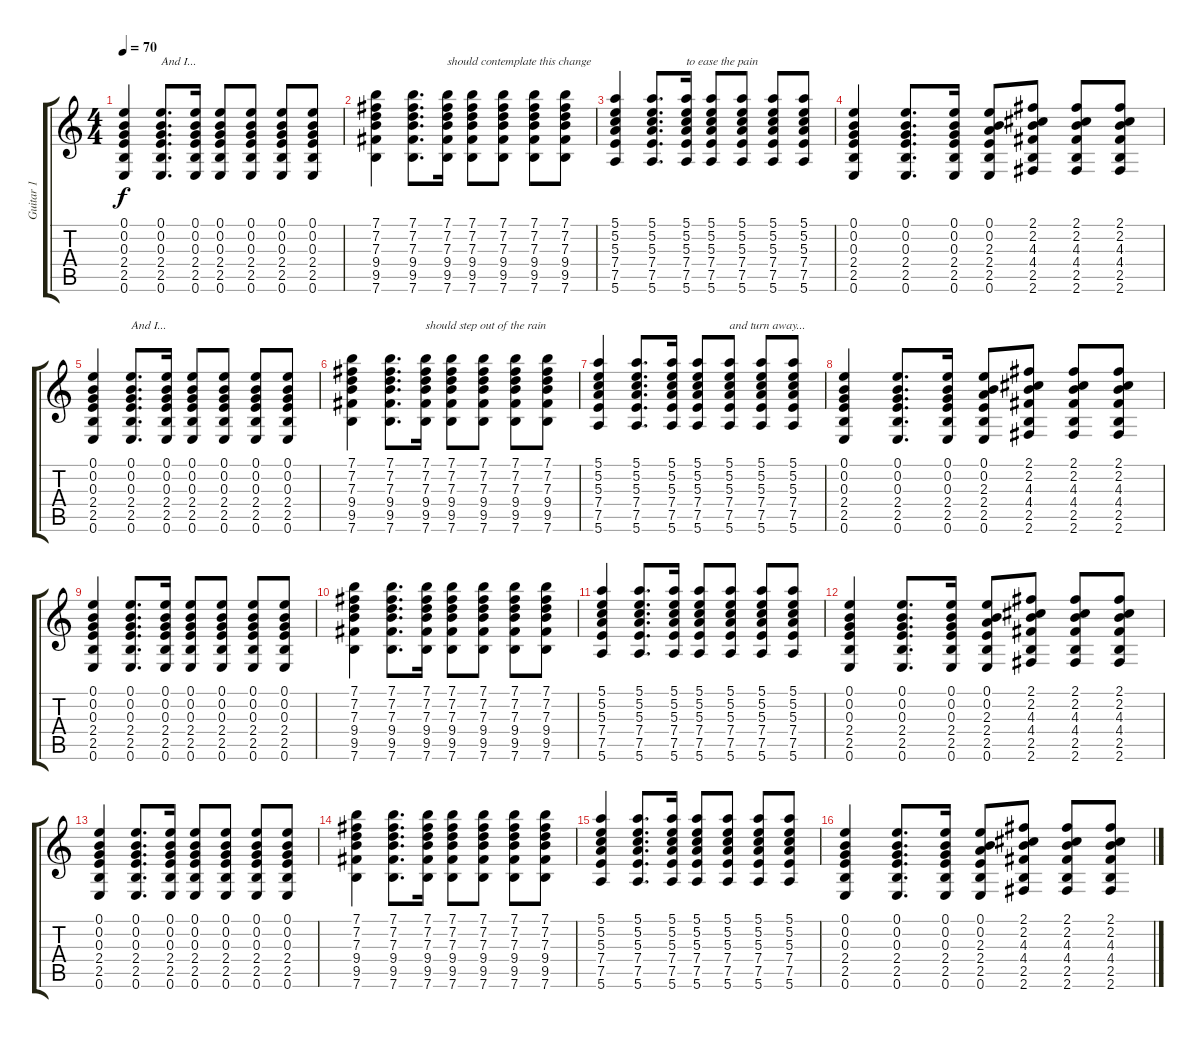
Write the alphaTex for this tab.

\track ("Guitar 1" "Guitar 1") {instrument electricguitarjazz}
\staff {score tabs}
\tuning (E4 B3 G3 D3 A2 E2) {hide}
\ts (4 4)
\tempo 70
\clef g2
\ks c
(0.1 0.2 0.3 2.4 2.5 0.6).4{dy f instrument acousticguitarsteel} (0.1 0.2 0.3 2.4 2.5 0.6).8{d txt "And I..."} (0.1 0.2 0.3 2.4 2.5 0.6).16 (0.1 0.2 0.3 2.4 2.5 0.6).8 (0.1 0.2 0.3 2.4 2.5 0.6).8 (0.1 0.2 0.3 2.4 2.5 0.6).8 (0.1 0.2 0.3 2.4 2.5 0.6).8 |
(7.1 7.2 7.3 9.4 9.5 7.6).4 (7.1 7.2 7.3 9.4 9.5 7.6).8{d} (7.1 7.2 7.3 9.4 9.5 7.6).16{txt "should contemplate this change"} (7.1 7.2 7.3 9.4 9.5 7.6).8 (7.1 7.2 7.3 9.4 9.5 7.6).8 (7.1 7.2 7.3 9.4 9.5 7.6).8 (7.1 7.2 7.3 9.4 9.5 7.6).8 |
(5.1 5.2 5.3 7.4 7.5 5.6).4 (5.1 5.2 5.3 7.4 7.5 5.6).8{d} (5.1 5.2 5.3 7.4 7.5 5.6).16{txt "to ease the pain"} (5.1 5.2 5.3 7.4 7.5 5.6).8 (5.1 5.2 5.3 7.4 7.5 5.6).8 (5.1 5.2 5.3 7.4 7.5 5.6).8 (5.1 5.2 5.3 7.4 7.5 5.6).8 |
(0.1 0.2 0.3 2.4 2.5 0.6).4 (0.1 0.2 0.3 2.4 2.5 0.6).8{d} (0.1 0.2 0.3 2.4 2.5 0.6).16 (0.1 0.2 2.3 2.4 2.5 0.6).8 (2.1 2.2 4.3 4.4 2.5 2.6).8 (2.1 2.2 4.3 4.4 2.5 2.6).8 (2.1 2.2 4.3 4.4 2.5 2.6).8 |
(0.1 0.2 0.3 2.4 2.5 0.6).4{instrument acousticguitarsteel} (0.1 0.2 0.3 2.4 2.5 0.6).8{d txt "And I..."} (0.1 0.2 0.3 2.4 2.5 0.6).16 (0.1 0.2 0.3 2.4 2.5 0.6).8 (0.1 0.2 0.3 2.4 2.5 0.6).8 (0.1 0.2 0.3 2.4 2.5 0.6).8 (0.1 0.2 0.3 2.4 2.5 0.6).8 |
(7.1 7.2 7.3 9.4 9.5 7.6).4 (7.1 7.2 7.3 9.4 9.5 7.6).8{d} (7.1 7.2 7.3 9.4 9.5 7.6).16{txt "should step out of the rain"} (7.1 7.2 7.3 9.4 9.5 7.6).8 (7.1 7.2 7.3 9.4 9.5 7.6).8 (7.1 7.2 7.3 9.4 9.5 7.6).8 (7.1 7.2 7.3 9.4 9.5 7.6).8 |
(5.1 5.2 5.3 7.4 7.5 5.6).4 (5.1 5.2 5.3 7.4 7.5 5.6).8{d} (5.1 5.2 5.3 7.4 7.5 5.6).16 (5.1 5.2 5.3 7.4 7.5 5.6).8 (5.1 5.2 5.3 7.4 7.5 5.6).8{txt "and turn away..."} (5.1 5.2 5.3 7.4 7.5 5.6).8 (5.1 5.2 5.3 7.4 7.5 5.6).8 |
(0.1 0.2 0.3 2.4 2.5 0.6).4 (0.1 0.2 0.3 2.4 2.5 0.6).8{d} (0.1 0.2 0.3 2.4 2.5 0.6).16 (0.1 0.2 2.3 2.4 2.5 0.6).8 (2.1 2.2 4.3 4.4 2.5 2.6).8 (2.1 2.2 4.3 4.4 2.5 2.6).8 (2.1 2.2 4.3 4.4 2.5 2.6).8 |
(0.1 0.2 0.3 2.4 2.5 0.6).4{instrument acousticguitarsteel} (0.1 0.2 0.3 2.4 2.5 0.6).8{d} (0.1 0.2 0.3 2.4 2.5 0.6).16 (0.1 0.2 0.3 2.4 2.5 0.6).8 (0.1 0.2 0.3 2.4 2.5 0.6).8 (0.1 0.2 0.3 2.4 2.5 0.6).8 (0.1 0.2 0.3 2.4 2.5 0.6).8 |
(7.1 7.2 7.3 9.4 9.5 7.6).4 (7.1 7.2 7.3 9.4 9.5 7.6).8{d} (7.1 7.2 7.3 9.4 9.5 7.6).16 (7.1 7.2 7.3 9.4 9.5 7.6).8 (7.1 7.2 7.3 9.4 9.5 7.6).8 (7.1 7.2 7.3 9.4 9.5 7.6).8 (7.1 7.2 7.3 9.4 9.5 7.6).8 |
(5.1 5.2 5.3 7.4 7.5 5.6).4 (5.1 5.2 5.3 7.4 7.5 5.6).8{d} (5.1 5.2 5.3 7.4 7.5 5.6).16 (5.1 5.2 5.3 7.4 7.5 5.6).8 (5.1 5.2 5.3 7.4 7.5 5.6).8 (5.1 5.2 5.3 7.4 7.5 5.6).8 (5.1 5.2 5.3 7.4 7.5 5.6).8 |
(0.1 0.2 0.3 2.4 2.5 0.6).4 (0.1 0.2 0.3 2.4 2.5 0.6).8{d} (0.1 0.2 0.3 2.4 2.5 0.6).16 (0.1 0.2 2.3 2.4 2.5 0.6).8 (2.1 2.2 4.3 4.4 2.5 2.6).8 (2.1 2.2 4.3 4.4 2.5 2.6).8 (2.1 2.2 4.3 4.4 2.5 2.6).8 |
(0.1 0.2 0.3 2.4 2.5 0.6).4{instrument acousticguitarsteel} (0.1 0.2 0.3 2.4 2.5 0.6).8{d} (0.1 0.2 0.3 2.4 2.5 0.6).16 (0.1 0.2 0.3 2.4 2.5 0.6).8 (0.1 0.2 0.3 2.4 2.5 0.6).8 (0.1 0.2 0.3 2.4 2.5 0.6).8 (0.1 0.2 0.3 2.4 2.5 0.6).8 |
(7.1 7.2 7.3 9.4 9.5 7.6).4 (7.1 7.2 7.3 9.4 9.5 7.6).8{d} (7.1 7.2 7.3 9.4 9.5 7.6).16 (7.1 7.2 7.3 9.4 9.5 7.6).8 (7.1 7.2 7.3 9.4 9.5 7.6).8 (7.1 7.2 7.3 9.4 9.5 7.6).8 (7.1 7.2 7.3 9.4 9.5 7.6).8 |
(5.1 5.2 5.3 7.4 7.5 5.6).4 (5.1 5.2 5.3 7.4 7.5 5.6).8{d} (5.1 5.2 5.3 7.4 7.5 5.6).16 (5.1 5.2 5.3 7.4 7.5 5.6).8 (5.1 5.2 5.3 7.4 7.5 5.6).8 (5.1 5.2 5.3 7.4 7.5 5.6).8 (5.1 5.2 5.3 7.4 7.5 5.6).8 |
(0.1 0.2 0.3 2.4 2.5 0.6).4 (0.1 0.2 0.3 2.4 2.5 0.6).8{d} (0.1 0.2 0.3 2.4 2.5 0.6).16 (0.1 0.2 2.3 2.4 2.5 0.6).8 (2.1 2.2 4.3 4.4 2.5 2.6).8 (2.1 2.2 4.3 4.4 2.5 2.6).8 (2.1 2.2 4.3 4.4 2.5 2.6).8
